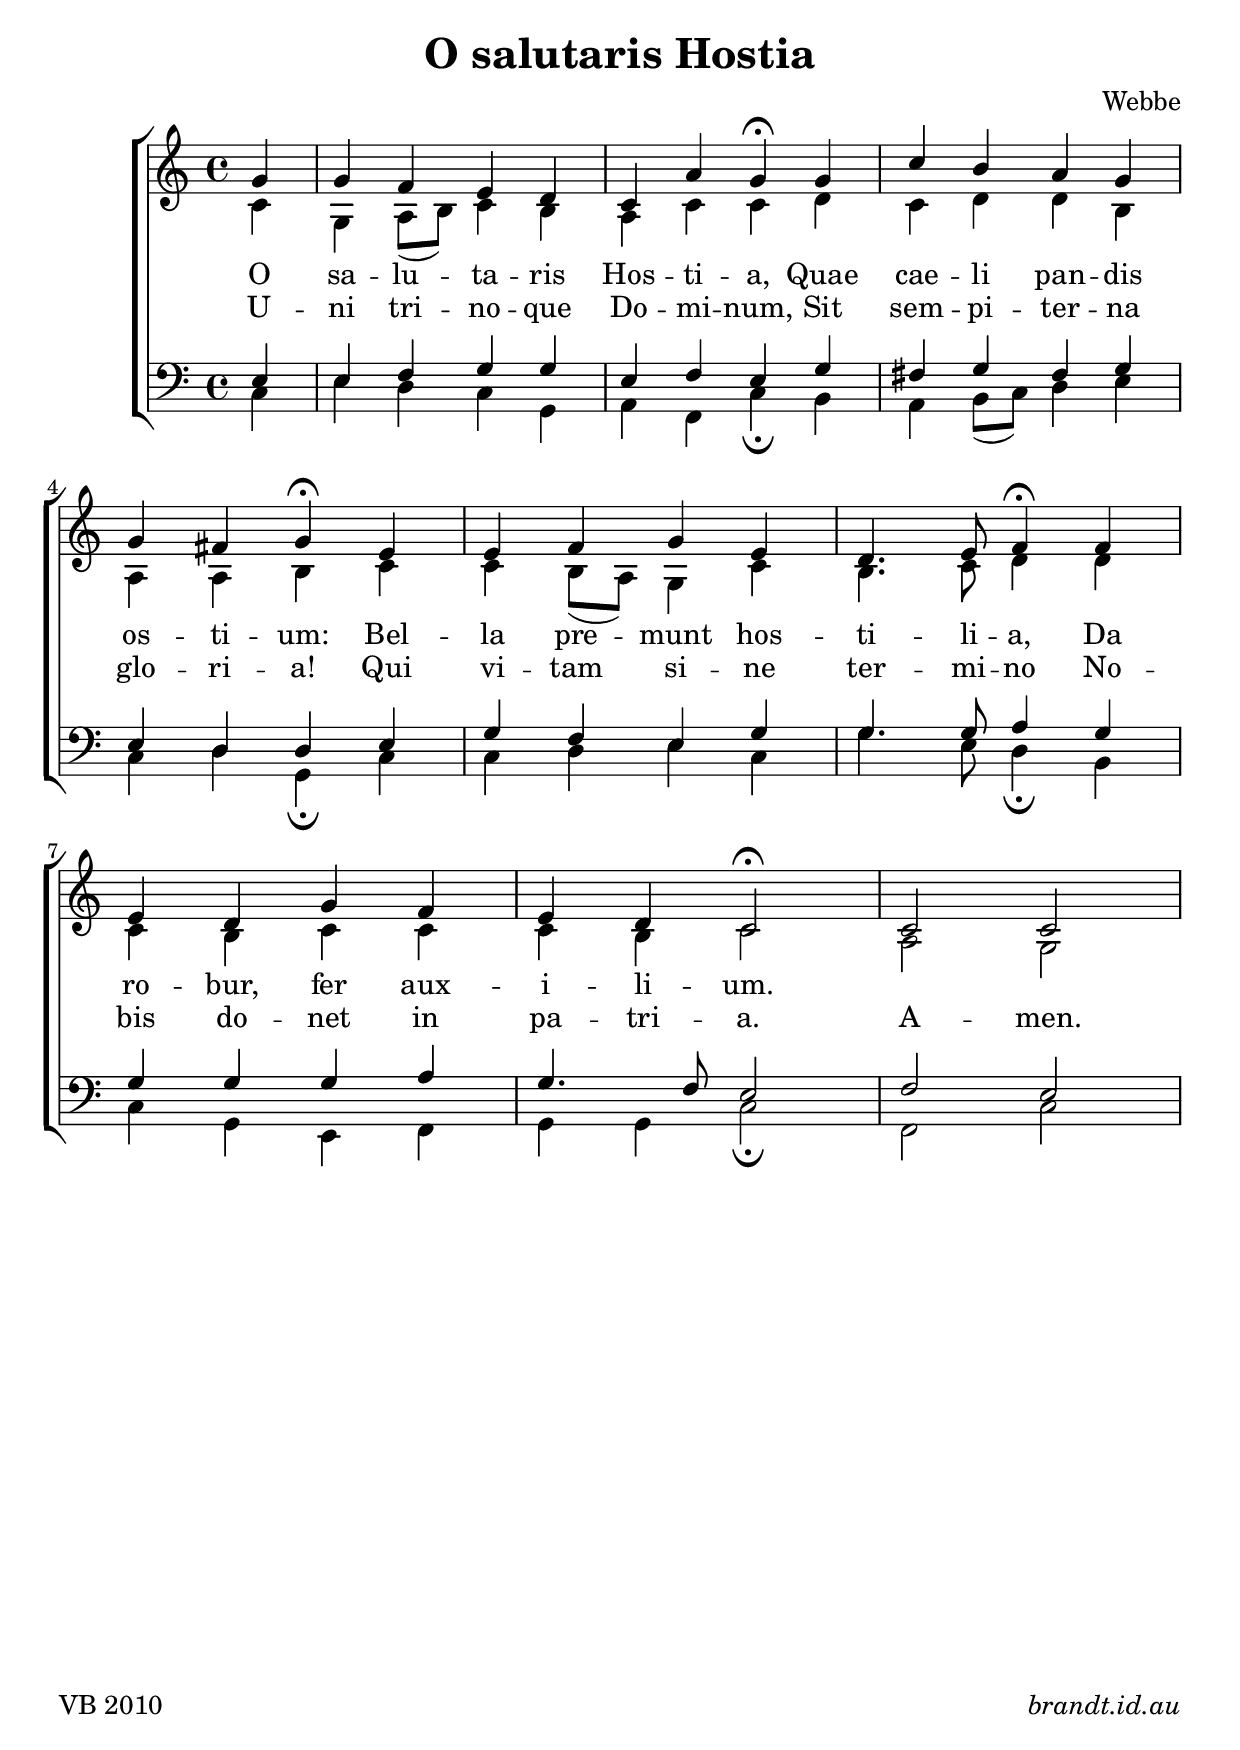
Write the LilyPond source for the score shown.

\version "2.12"

\paper {
        #(set-paper-size "a4")
	#(define fonts
	 (make-pango-font-tree "Linux Libertine O"
	 		       "Lucida Sans"
			       "Nimbus Mono"
			       (/ 18 18)))
}

#(set-global-staff-size 23)

\header {
        title = \markup "O salutaris Hostia"
	composer = "Webbe"
%	poet = ""
%	instrument = "organ"
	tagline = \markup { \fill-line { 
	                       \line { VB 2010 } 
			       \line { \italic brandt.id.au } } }
}

global = {
    \key c \major
    \time 4/4
}

sop = \transpose ees c \relative c'' {
       
       \partial 4 bes4 bes aes g f ees c' bes\fermata
       bes ees d c bes \break bes a4 bes4\fermata
       g g aes bes g f4. g8 aes4\fermata
       aes4 \break g f bes aes g f4 ees2\fermata
       ees2 ees
       
       }

alto = \transpose ees c \relative c' {
       
       \partial 4 ees4 bes c8( d) ees4 d c ees ees
       f ees f f d c c d4
       ees4 ees d8( c) bes4 ees d4. ees8 f4
       f4 ees d ees ees ees d4 ees2
       c2 bes2
       
       }
       
tenor = \transpose ees c \relative c' {
       
       \partial 4 g4 g aes bes bes g aes g
       bes4 a bes a bes g f f
       g4 bes aes g bes bes4. bes8 c4
       bes4 bes bes bes c bes4. aes8 g2 
       aes2 g
       }
       
bass = \transpose ees c \relative c {

       \partial 4 ees4 g f ees bes c aes ees'\fermata
       d4 c d8( ees) f4 g ees f bes,4\fermata
       ees4 ees f g ees bes'4. g8 f4\fermata
       d4 ees bes4 g4 aes bes bes ees2\fermata
       aes, ees'
       }


verseA = \lyricmode {
  O sa -- lu -- ta -- ris Hos -- ti -- a,
  Quae cae -- li pan -- dis os -- ti -- um:
  Bel -- la pre -- munt hos -- ti -- li -- a,
  Da ro -- bur, fer aux -- i -- li -- um.
  }
verseB = \lyricmode {
  U -- ni tri -- no -- que Do -- mi -- num,
  Sit sem -- pi -- ter -- na glo -- ri -- a!
  Qui vi -- tam si -- ne ter -- mi -- no
  No -- bis do -- net in pa -- tri -- a.
  A -- men.
  }



\score {
  \new ChoirStaff <<
  \new Staff = "RH"
     <<
     \new Voice = "sopranos" {
     \voiceOne
     << \global \sop >>
     }
     \\
     \global \alto
     >>
  \new Lyrics = sopranos \lyricsto sopranos \verseA
  \new Lyrics = sopranos \lyricsto sopranos \verseB
  \new Staff = "LH"
  <<
     \clef bass
     \global \tenor
     \\
     \global \bass
  >>
 >>
 \layout {
    \context {
      \Staff
    }
  }				      
 \midi {
     \context {
       \Score
       tempoWholesPerMinute = #(ly:make-moment 88 4)
    }
}
}		       
